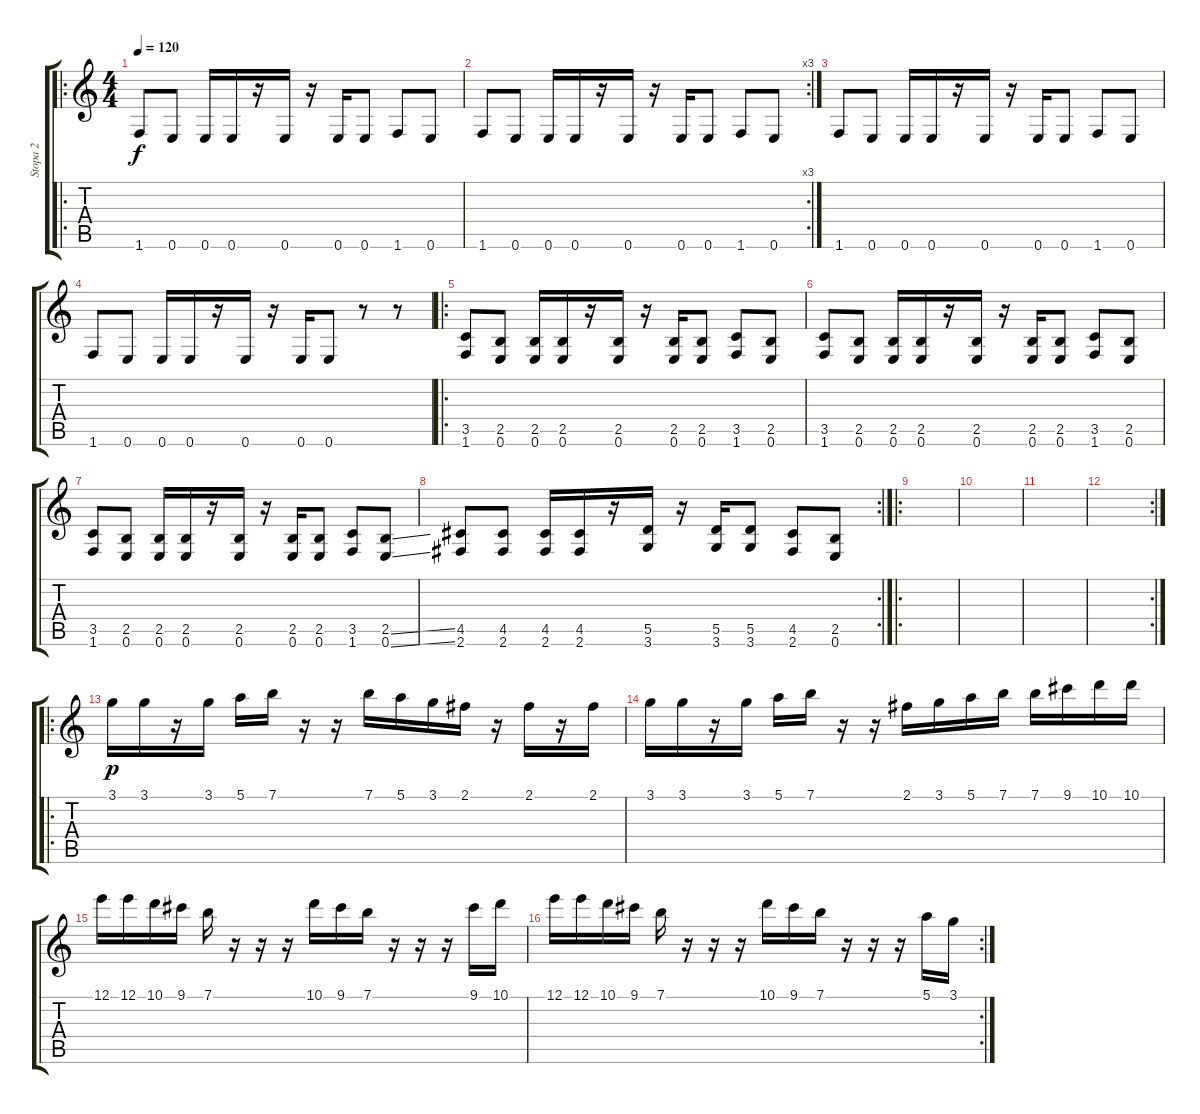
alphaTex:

\track ("Stopa 2" "Stopa 2") {instrument distortionguitar}
\staff {score tabs}
\tuning (E4 B3 G3 D3 A2 E2) {hide}
\ro
\ts (4 4)
\tempo 120
\clef g2
\ks c
1.6.8{dy f instrument distortionguitar} 0.6.8 0.6.16 0.6.16 r.16 0.6.16 r.16 0.6.16 0.6.8 1.6.8 0.6.8 |
\rc 3
1.6.8 0.6.8 0.6.16 0.6.16 r.16 0.6.16 r.16 0.6.16 0.6.8 1.6.8 0.6.8 |
1.6.8 0.6.8 0.6.16 0.6.16 r.16 0.6.16 r.16 0.6.16 0.6.8 1.6.8 0.6.8 |
1.6.8 0.6.8 0.6.16 0.6.16 r.16 0.6.16 r.16 0.6.16 0.6.8 r.8 r.8 |
\ro
(3.5 1.6).8 (2.5 0.6).8 (2.5 0.6).16 (2.5 0.6).16 r.16 (2.5 0.6).16 r.16 (2.5 0.6).16 (2.5 0.6).8 (3.5 1.6).8 (2.5 0.6).8 |
(3.5 1.6).8 (2.5 0.6).8 (2.5 0.6).16 (2.5 0.6).16 r.16 (2.5 0.6).16 r.16 (2.5 0.6).16 (2.5 0.6).8 (3.5 1.6).8 (2.5 0.6).8 |
(3.5 1.6).8 (2.5 0.6).8 (2.5 0.6).16 (2.5 0.6).16 r.16 (2.5 0.6).16 r.16 (2.5 0.6).16 (2.5 0.6).8 (3.5 1.6).8 (2.5{ss} 0.6{ss}).8 |
\rc 2
(4.5 2.6).8 (4.5 2.6).8 (4.5 2.6).16 (4.5 2.6).16 r.16 (5.5 3.6).16 r.16 (5.5 3.6).16 (5.5 3.6).8 (4.5 2.6).8 (2.5 0.6).8 |
\ro
|
|
|
\rc 2
|
\ro
3.1.16{dy p} 3.1.16 r.16 3.1.16 5.1.16 7.1.16 r.16 r.16 7.1.16 5.1.16 3.1.16 2.1.16 r.16 2.1.16 r.16 2.1.16 |
3.1.16 3.1.16 r.16 3.1.16 5.1.16 7.1.16 r.16 r.16 2.1.16 3.1.16 5.1.16 7.1.16 7.1.16 9.1.16 10.1.16 10.1.16 |
12.1.16 12.1.16 10.1.16 9.1.16 7.1.16 r.16 r.16 r.16 10.1.16 9.1.16 7.1.16 r.16 r.16 r.16 9.1.16 10.1.16 |
\rc 2
12.1.16 12.1.16 10.1.16 9.1.16 7.1.16 r.16 r.16 r.16 10.1.16 9.1.16 7.1.16 r.16 r.16 r.16 5.1.16 3.1.16
